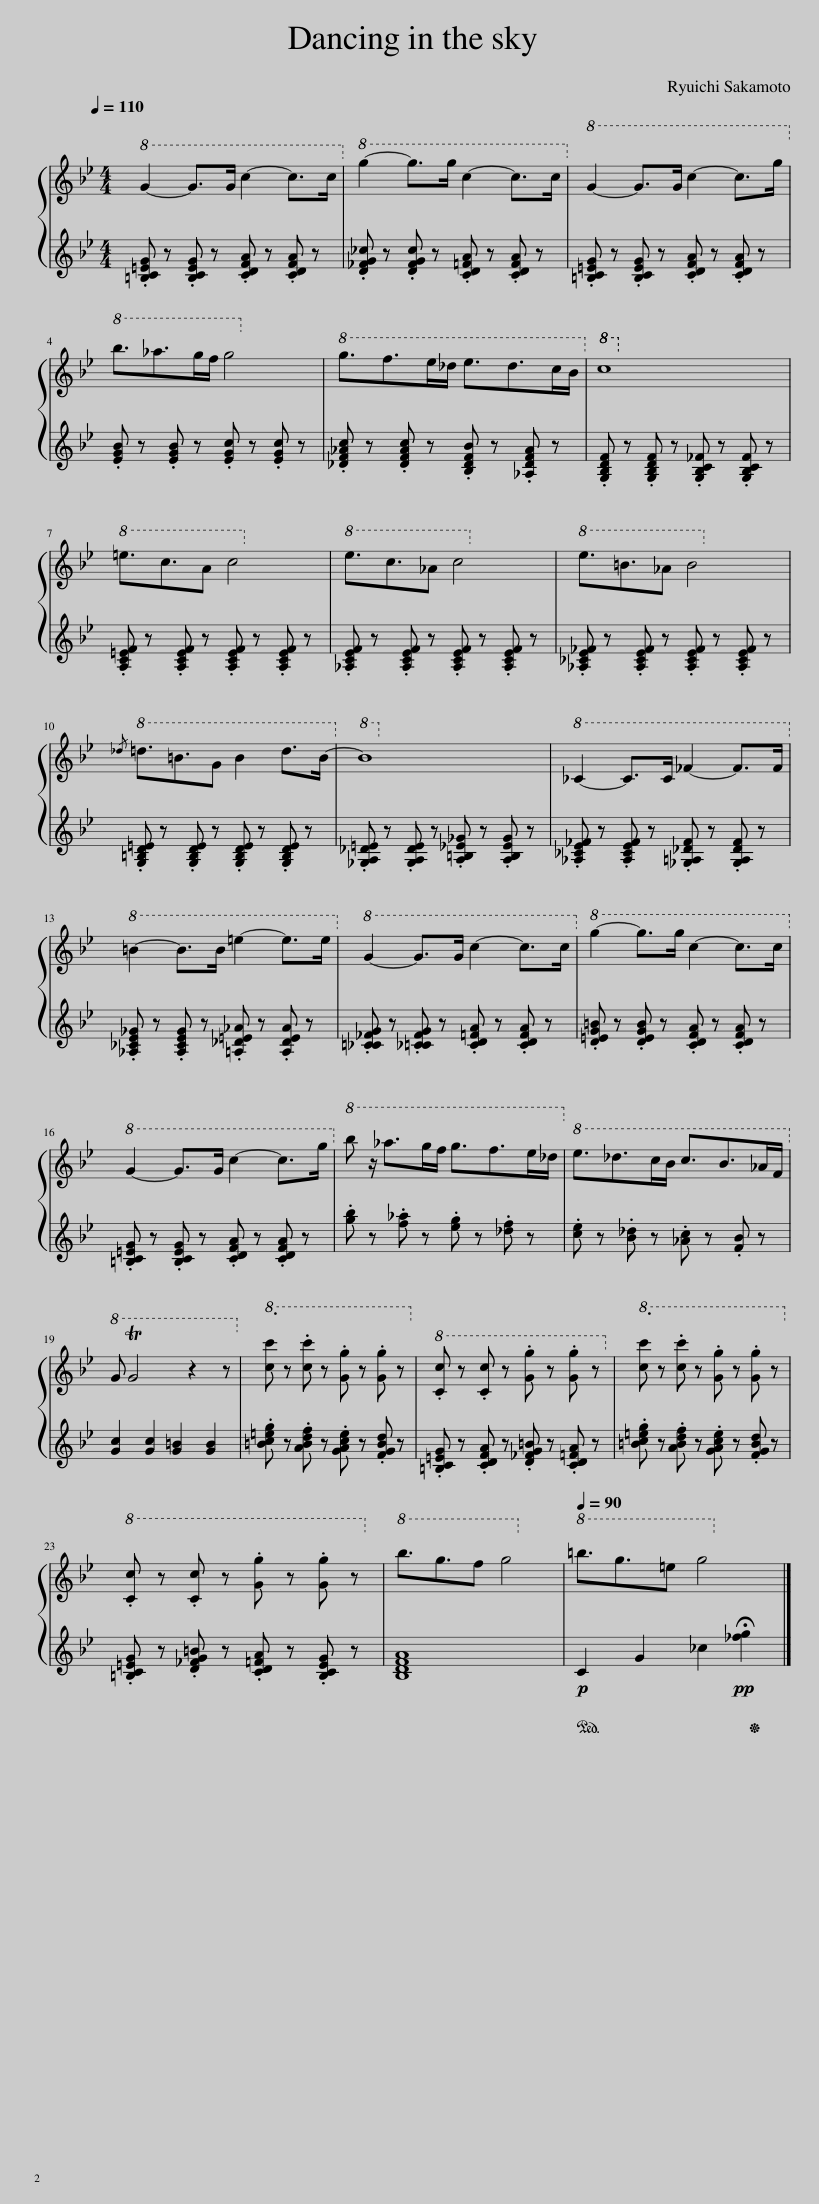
X:1
%%score { 1 | 2 }
L:1/8
Q:1/4=110
M:4/4
I:linebreak $
K:Bb
V:1 treble
V:2 treble
V:1
!8va(! g2- g>g c'2- c'>c'!8va)! |!8va(! g'2- g'>g' c'2- c'>c'!8va)! |!8va(! g2- g>g c'2- c'>g'!8va)! |$!8va(! b'3/2_a'>g'f'/ g'4!8va)! |!8va(! g'3/2f'>e'_d'/ e'3/2d'>c'b/!8va)! | %5
!8va(!!8va(! c'8!8va)!!8va)! |$!8va(! =e'3/2c'3/2a c'4!8va)! |!8va(! e'3/2c'3/2_a c'4!8va)! |!8va(! e'3/2=b3/2_a b4!8va)! |$!8va(!{/_d'} =d'3/2=b3/2g b2 d'>b-!8va)! | %10
!8va(! b8!8va)! |!8va(! _c2- c>c _f2- f>f!8va)! |$!8va(! =b2- b>b =e'2- e'>e'!8va)! |!8va(! g2- g>g c'2- c'>c'!8va)! |!8va(! g'2- g'>g' c'2- c'>c'!8va)! |$ %15
!8va(! g2- g>g c'2- c'>g'!8va)! |!8va(! b' z/ _a'>g'f'/ g'3/2f'>e'_d'/!8va)! |!8va(! e'3/2_d'>c'b/ c'3/2b>_af/!8va)! |$!8va(! g Tg4 z2 z!8va)! |!8va(! .[c'c''] z .[c'c''] z .[gg'] z .[gg'] z!8va)! | %20
!8va(! .[cc'] z .[cc'] z .[gg'] z .[gg'] z!8va)! |!8va(! .[c'c''] z .[c'c''] z .[gg'] z .[gg'] z!8va)! |$!8va(! .[cc'] z .[cc'] z .[gg'] z .[gg'] z!8va)! |!8va(! b'3/2g'3/2f' g'4!8va)! |[Q:1/4=90]!8va(! =b'3/2g'3/2=e' g'4!8va)! |] %25
V:2
 .[=B,C=EG] z .[B,CEG] z .[CDFA] z .[CDFA] z | .[D_FG_c] z .[DFGc] z .[CD=FA] z .[CDFA] z | .[=B,C=EG] z .[B,CEG] z .[CDFA] z .[CDFA] z |$ .[EGB] z .[EGB] z .[EGc] z .[EGc] z | .[_DF_Ac] z .[DFAc] z .[B,DFB] z .[_A,DFA] z | %5
 .[G,B,DF] z .[G,B,DF] z .[G,B,C_F] z .[G,B,CF] z |$ .[A,C=EF] z .[A,CEF] z .[A,CEF] z .[A,CEF] z | .[_A,CEF] z .[A,CEF] z .[A,CEF] z .[A,CEF] z | .[_A,_CE_F] z .[A,CEF] z .[A,CEF] z .[A,CEF] z |$ .[G,=B,D=E] z .[G,B,DE] z .[G,B,DE] z .[G,B,DE] z | %10
 .[_G,A,_D=E] z .[G,A,DE] z .[A,=B,_E_G] z .[A,B,EG] z | .[_A,_CE_F] z .[A,CEF] z .[_G,=A,_DF] z .[G,A,DF] z |$ .[_A,_CE_G] z .[A,CEG] z .[=A,_D=E_A] z .[A,DEA] z | .[_C=C_FG] z .[_C=CFG] z .[CD=FA] z .[CDFA] z | .[D=EG=B] z .[DEGB] z .[CDFA] z .[CDFA] z |$ %15
 .[=B,C=EG] z .[B,CEG] z .[CDFA] z .[CDFA] z | .[gb] z .[f_a] z .[eg] z .[_df] z | .[ce] z .[B_d] z .[_Ac] z .[FB] z |$ [Gc]2 [Gc]2 [G=B]2 [GB]2 | .[=Bc=eg] z .[ABdf] z .[GAce] z .[FGBd] z | %20
 .[=B,C=EG] z .[CDFA] z .[D_FG=B] z .[CD=FA] z | .[=Bc=eg] z .[ABdf] z .[GAce] z .[FGBd] z |$ .[=B,C=EG] z .[D_FG=B] z .[CD=FA] z .[B,CEG] z | [B,DFA]8 |!p!!ped! C2 G2 _c2!pp! !fermata![_fg]2!ped-up! |] %25
